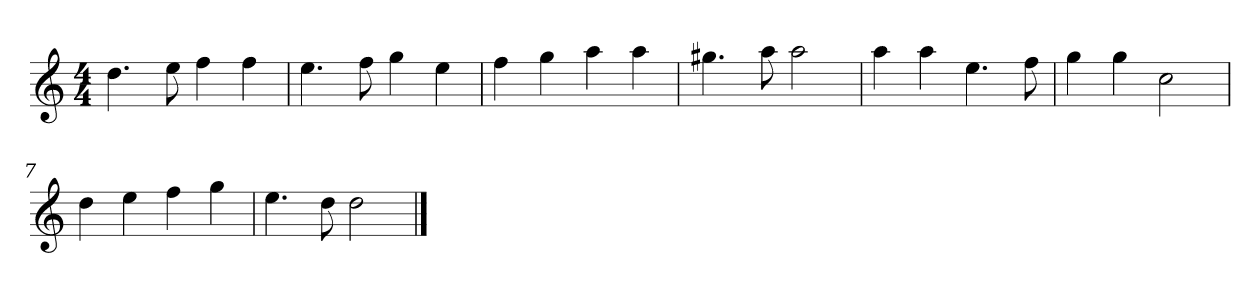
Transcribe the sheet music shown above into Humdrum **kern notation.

**kern
*part1
*staff1
*k[]
*M4/4
*MM120
=1
4.dd
8ee
4ff
4ff
=2
4.ee
8ff
4gg
4ee
=3
4ff
4gg
4aa
4aa
=4
4.gg#X
8aa
2aa
=5
4aa
4aa
4.ee
8ff
=6
4gg
4gg
2cc
=7
4dd
4ee
4ff
4gg
=8
4.ee
8dd
2dd
==
*-
